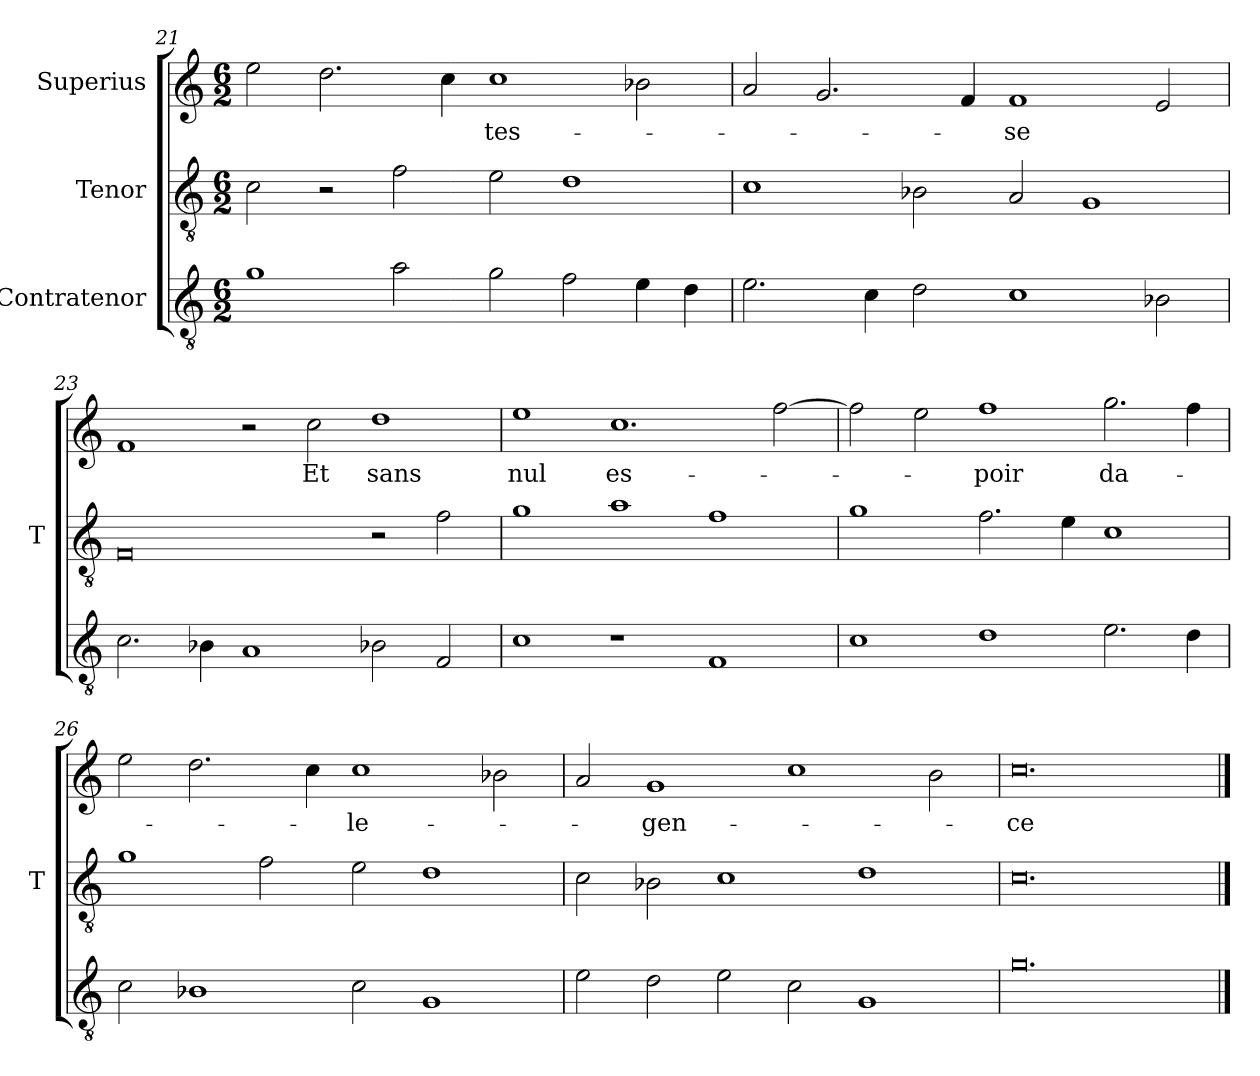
**kern	**kern	**kern	**text
*part3	*part2	*part1	*part1
*staff3	*staff2	*staff1	*staff1
*I"Contratenor	*I"Tenor	*I"Superius	*
*	*I'T	*	*
*clefGv2	*clefGv2	*clefG2	*
*M6/2	*M6/2	*M6/2	*
=21	=21	=21	=21
1g	2c	2ee	.
.	2r	2.dd	.
2a	2f	.	.
.	.	4cc	.
2g	2e	1cc	-tes-
2f	1d	.	.
4e	.	2b-X	.
4d	.	.	.
=22	=22	=22	=22
2.e	1c	2a	.
.	.	2.g	.
4c	.	.	.
2d	2B-X	.	.
.	.	4f	.
1c	2A	1f	-se
.	1G	.	.
2B-X	.	2e	.
=23	=23	=23	=23
2.c	0F	1f	.
4B-X	.	.	.
1A	.	2r	.
.	.	2cc	-Et
2B-X	2r	1dd	-sans
2F	2f	.	.
=24	=24	=24	=24
1c	1g	1ee	-nul
1r	1a	1.cc	es-
1F	1f	.	.
.	.	[2ff	.
=25	=25	=25	=25
1c	1g	2ff]	.
.	.	2ee	.
1d	2.f	1ff	-poir
.	4e	.	.
2.e	1c	2.gg	da-
4d	.	4ff	.
=26	=26	=26	=26
2c	1g	2ee	.
1B-X	.	2.dd	.
.	2f	.	.
.	.	4cc	.
2c	2e	1cc	-le-
1G	1d	.	.
.	.	2b-X	.
=27	=27	=27	=27
2e	2c	2a	.
2d	2B-X	1g	-gen-
2e	1c	.	.
2c	.	1cc	.
1G	1d	.	.
.	.	2b	.
=28	=28	=28	=28
0.g	0.c	0.cc	-ce
==	==	==	==
*-	*-	*-	*-
